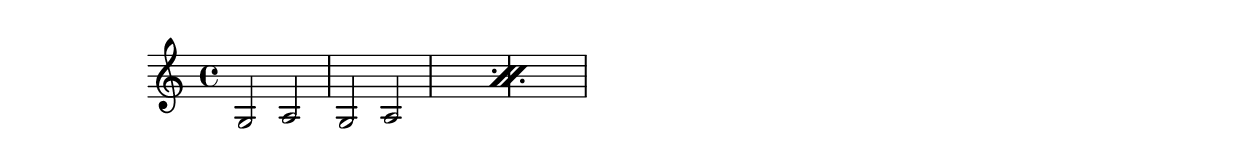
\version "1.9.0"


\header {
texidoc = "Percent repeats are not skipped, even when skipBars is set.  "
}

    \paper { raggedright= ##t }

\score {
     \context Staff <
	\property Score.skipBars = ##t
	\notes {
	\repeat "percent" 2 { g2 a g a }
	}
     >
}

